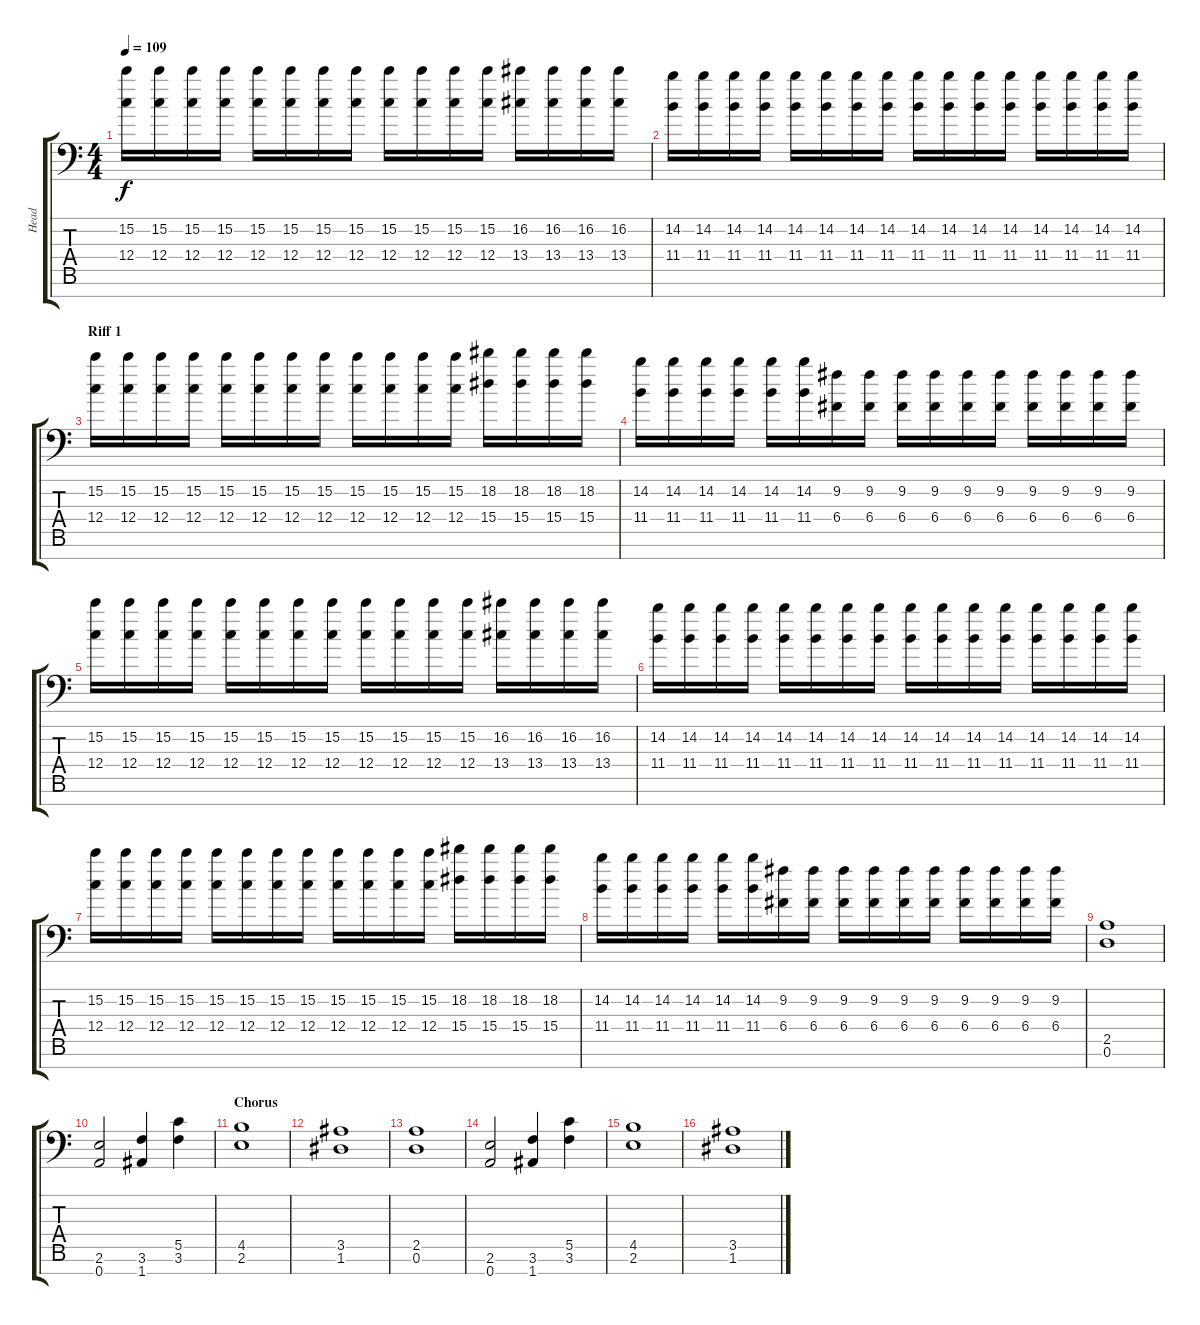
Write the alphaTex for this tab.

\track ("Head" "Head") {instrument distortionguitar}
\staff {score tabs}
\tuning (D4 A3 F3 C3 G2 D2 A1) {hide}
\ts (4 4)
\tempo 109
\clef f4
\ks c
(15.2 12.4).16{dy f} (15.2 12.4).16 (15.2 12.4).16 (15.2 12.4).16 (15.2 12.4).16 (15.2 12.4).16 (15.2 12.4).16 (15.2 12.4).16 (15.2 12.4).16 (15.2 12.4).16 (15.2 12.4).16 (15.2 12.4).16 (16.2 13.4).16 (16.2 13.4).16 (16.2 13.4).16 (16.2 13.4).16 |
(14.2 11.4).16 (14.2 11.4).16 (14.2 11.4).16 (14.2 11.4).16 (14.2 11.4).16 (14.2 11.4).16 (14.2 11.4).16 (14.2 11.4).16 (14.2 11.4).16 (14.2 11.4).16 (14.2 11.4).16 (14.2 11.4).16 (14.2 11.4).16 (14.2 11.4).16 (14.2 11.4).16 (14.2 11.4).16 |
\section ("" "Riff 1")
(15.2 12.4).16 (15.2 12.4).16 (15.2 12.4).16 (15.2 12.4).16 (15.2 12.4).16 (15.2 12.4).16 (15.2 12.4).16 (15.2 12.4).16 (15.2 12.4).16 (15.2 12.4).16 (15.2 12.4).16 (15.2 12.4).16 (18.2 15.4).16 (18.2 15.4).16 (18.2 15.4).16 (18.2 15.4).16 |
(14.2 11.4).16 (14.2 11.4).16 (14.2 11.4).16 (14.2 11.4).16 (14.2 11.4).16 (14.2 11.4).16 (9.2 6.4).16 (9.2 6.4).16 (9.2 6.4).16 (9.2 6.4).16 (9.2 6.4).16 (9.2 6.4).16 (9.2 6.4).16 (9.2 6.4).16 (9.2 6.4).16 (9.2 6.4).16 |
(15.2 12.4).16 (15.2 12.4).16 (15.2 12.4).16 (15.2 12.4).16 (15.2 12.4).16 (15.2 12.4).16 (15.2 12.4).16 (15.2 12.4).16 (15.2 12.4).16 (15.2 12.4).16 (15.2 12.4).16 (15.2 12.4).16 (16.2 13.4).16 (16.2 13.4).16 (16.2 13.4).16 (16.2 13.4).16 |
(14.2 11.4).16 (14.2 11.4).16 (14.2 11.4).16 (14.2 11.4).16 (14.2 11.4).16 (14.2 11.4).16 (14.2 11.4).16 (14.2 11.4).16 (14.2 11.4).16 (14.2 11.4).16 (14.2 11.4).16 (14.2 11.4).16 (14.2 11.4).16 (14.2 11.4).16 (14.2 11.4).16 (14.2 11.4).16 |
(15.2 12.4).16 (15.2 12.4).16 (15.2 12.4).16 (15.2 12.4).16 (15.2 12.4).16 (15.2 12.4).16 (15.2 12.4).16 (15.2 12.4).16 (15.2 12.4).16 (15.2 12.4).16 (15.2 12.4).16 (15.2 12.4).16 (18.2 15.4).16 (18.2 15.4).16 (18.2 15.4).16 (18.2 15.4).16 |
(14.2 11.4).16 (14.2 11.4).16 (14.2 11.4).16 (14.2 11.4).16 (14.2 11.4).16 (14.2 11.4).16 (9.2 6.4).16 (9.2 6.4).16 (9.2 6.4).16 (9.2 6.4).16 (9.2 6.4).16 (9.2 6.4).16 (9.2 6.4).16 (9.2 6.4).16 (9.2 6.4).16 (9.2 6.4).16 |
(2.5 0.6).1 |
(2.6 0.7).2 (3.6 1.7).4 (5.5 3.6).4 |
\section ("" "Chorus")
(4.5 2.6).1 |
(3.5 1.6).1 |
(2.5 0.6).1 |
(2.6 0.7).2 (3.6 1.7).4 (5.5 3.6).4 |
(4.5 2.6).1 |
(3.5 1.6).1
